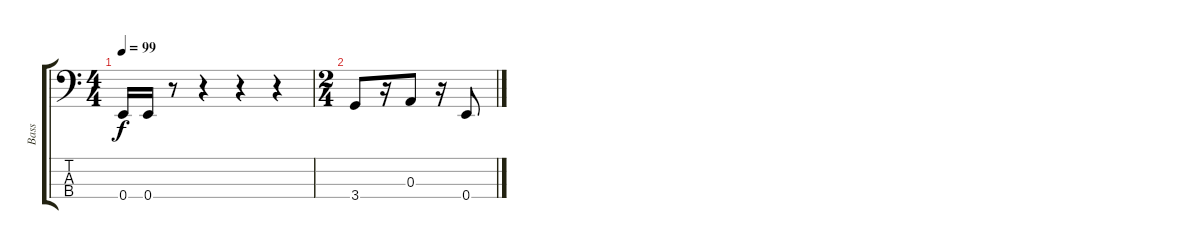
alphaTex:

\track ("Bass" "Bass") {instrument electricbassfinger}
\staff {score tabs}
\tuning (G2 D2 A1 E1) {hide}
\ts (4 4)
\tempo 99
\clef f4
\ks c
0.4.16{dy f} 0.4.16 r.8 r.4 r.4 r.4 |
\ts (2 4)
3.4.8 r.16 0.3.8 r.16 0.4.8
